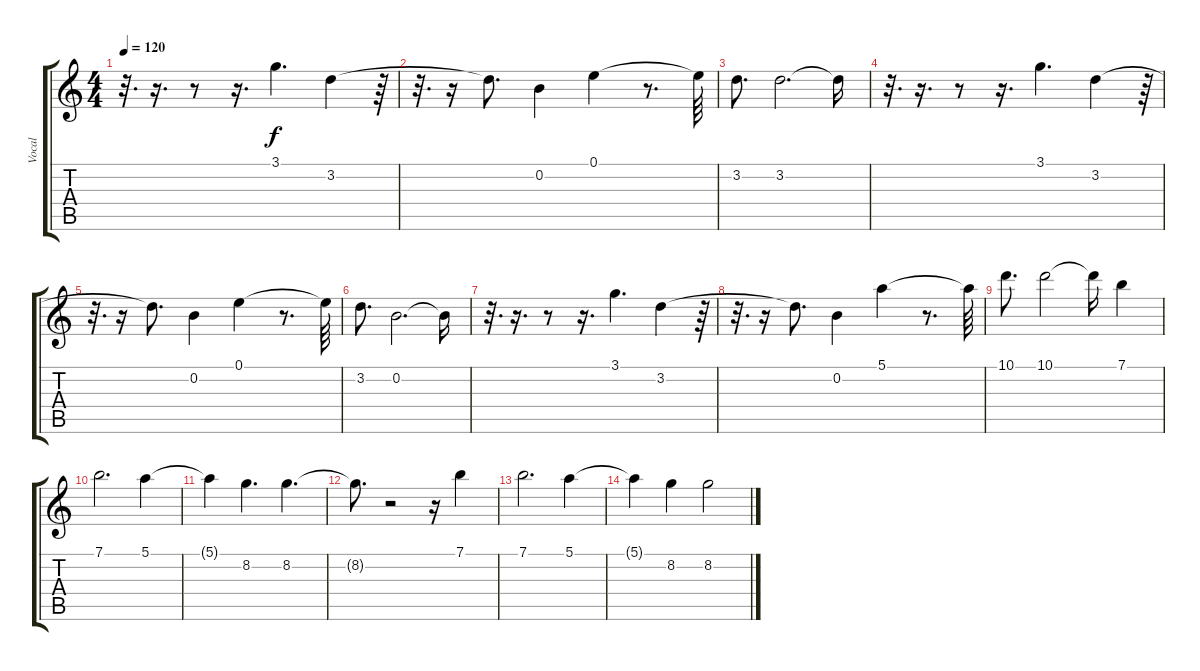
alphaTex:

\track ("Vocal" "Vocal") {instrument overdrivenguitar}
\staff {score tabs}
\tuning (E4 B3 G3 D3 A2 E2) {hide}
\ts (4 4)
\tempo 120
\clef g2
\ks c
r.32{d dy f} r.16{d} r.8 r.16{d} 3.1.4{d} 3.2.4 r.64 |
r.32{d} r.16 3.2{t}.8{d} 0.2.4 0.1.4 r.8{d} 0.1{t}.64 |
3.2.8{d} 3.2.2{d} 3.2{t}.16 |
r.32{d} r.16{d} r.8 r.16{d} 3.1.4{d} 3.2.4 r.64 |
r.32{d} r.16 3.2{t}.8{d} 0.2.4 0.1.4 r.8{d} 0.1{t}.64 |
3.2.8{d} 0.2.2{d} 0.2{t}.16 |
r.32{d} r.16{d} r.8 r.16{d} 3.1.4{d} 3.2.4 r.64 |
r.32{d} r.16 3.2{t}.8{d} 0.2.4 5.1.4 r.8{d} 5.1{t}.64 |
10.1.8{d} 10.1.2 10.1{t}.16 7.1.4 |
7.1.2{d} 5.1.4 |
5.1{t}.4 8.2.4{d} 8.2.4{d} |
8.2{t}.8{d} r.2 r.16 7.1.4 |
7.1.2{d} 5.1.4 |
5.1{t}.4 8.2.4 8.2.2
